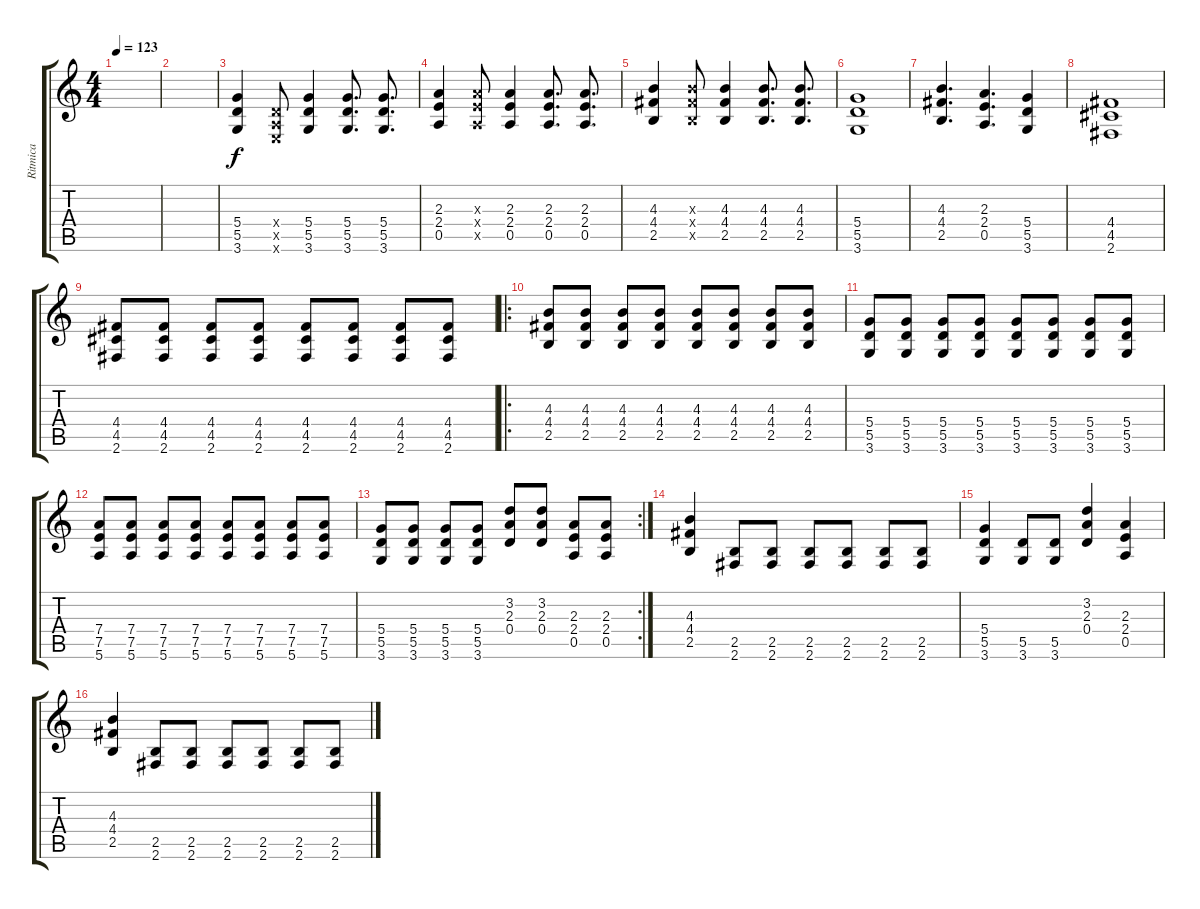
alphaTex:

\track ("Ritmica" "Ritmica") {instrument overdrivenguitar}
\staff {score tabs}
\tuning (E4 B3 G3 D3 A2 E2) {hide}
\ts (4 4)
\tempo 123
\clef g2
\ks c
|
|
(5.4 5.5 3.6).4 (0.4{x} 0.5{x} 0.6{x}).8 (5.4 5.5 3.6).4 (5.4 5.5 3.6).8{d} (5.4 5.5 3.6).8{d} |
(2.3 2.4 0.5).4 (2.3{x} 2.4{x} 0.5{x}).8 (2.3 2.4 0.5).4 (2.3 2.4 0.5).8{d} (2.3 2.4 0.5).8{d} |
(4.3 4.4 2.5).4 (4.3{x} 4.4{x} 2.5{x}).8 (4.3 4.4 2.5).4 (4.3 4.4 2.5).8{d} (4.3 4.4 2.5).8{d} |
(5.4 5.5 3.6).1 |
(4.3 4.4 2.5).4{d} (2.3 2.4 0.5).4{d} (5.4 5.5 3.6).4 |
(4.4 4.5 2.6).1 |
(4.4 4.5 2.6).8 (4.4 4.5 2.6).8 (4.4 4.5 2.6).8 (4.4 4.5 2.6).8 (4.4 4.5 2.6).8 (4.4 4.5 2.6).8 (4.4 4.5 2.6).8 (4.4 4.5 2.6).8 |
\ro
(4.3 4.4 2.5).8 (4.3 4.4 2.5).8 (4.3 4.4 2.5).8 (4.3 4.4 2.5).8 (4.3 4.4 2.5).8 (4.3 4.4 2.5).8 (4.3 4.4 2.5).8 (4.3 4.4 2.5).8 |
(5.4 5.5 3.6).8 (5.4 5.5 3.6).8 (5.4 5.5 3.6).8 (5.4 5.5 3.6).8 (5.4 5.5 3.6).8 (5.4 5.5 3.6).8 (5.4 5.5 3.6).8 (5.4 5.5 3.6).8 |
(7.4 7.5 5.6).8 (7.4 7.5 5.6).8 (7.4 7.5 5.6).8 (7.4 7.5 5.6).8 (7.4 7.5 5.6).8 (7.4 7.5 5.6).8 (7.4 7.5 5.6).8 (7.4 7.5 5.6).8 |
\rc 2
(5.4 5.5 3.6).8 (5.4 5.5 3.6).8 (5.4 5.5 3.6).8 (5.4 5.5 3.6).8 (3.2 2.3 0.4).8 (3.2 2.3 0.4).8 (2.3 2.4 0.5).8 (2.3 2.4 0.5).8 |
(4.3 4.4 2.5).4 (2.5 2.6).8 (2.5 2.6).8 (2.5 2.6).8 (2.5 2.6).8 (2.5 2.6).8 (2.5 2.6).8 |
(5.4 5.5 3.6).4 (5.5 3.6).8 (5.5 3.6).8 (3.2 2.3 0.4).4 (2.3 2.4 0.5).4 |
(4.3 4.4 2.5).4 (2.5 2.6).8 (2.5 2.6).8 (2.5 2.6).8 (2.5 2.6).8 (2.5 2.6).8 (2.5 2.6).8
